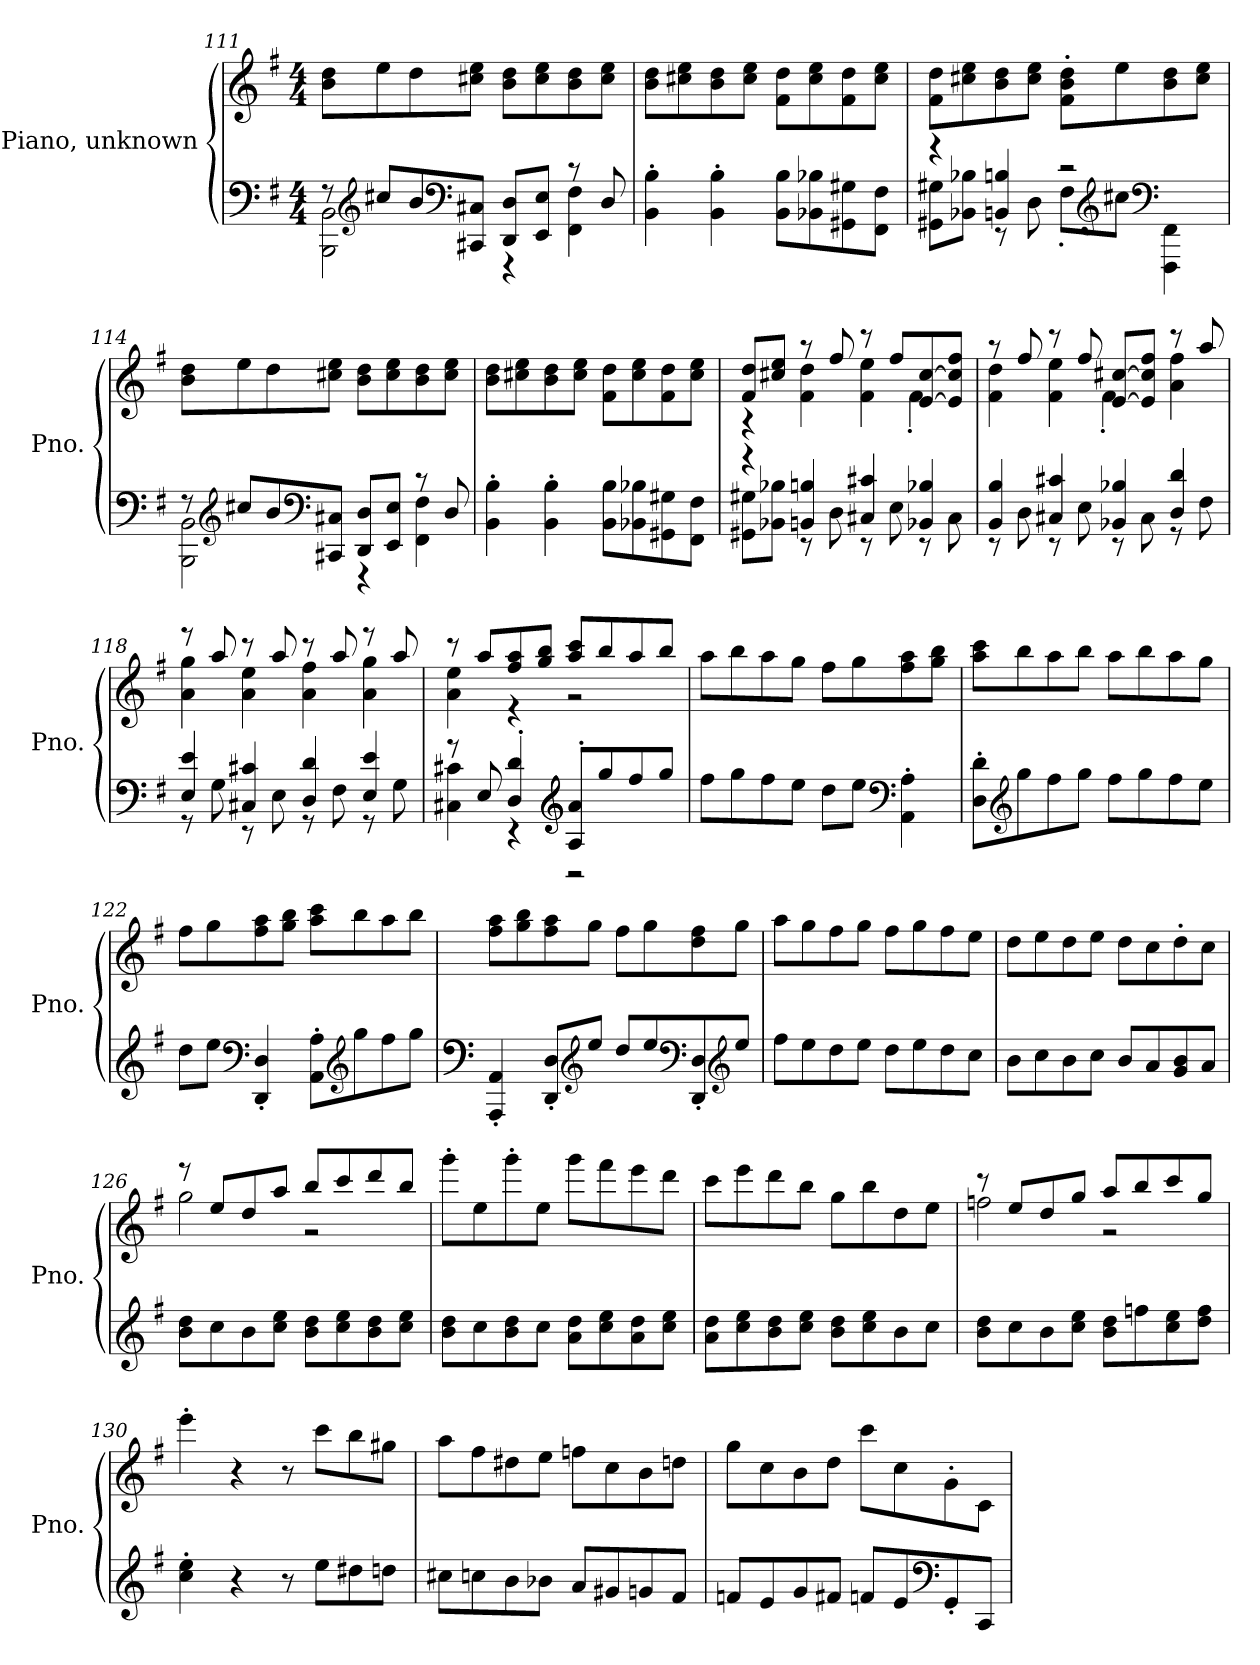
**kern	**kern
*part1	*part1
*staff2	*staff1
*I"Piano, unknown	*
*I'Pno.	*
!!LO:LB:g=z
*clefF4	*clefG2
*k[f#]	*k[f#]
*M4/4	*M4/4
=111	=111
*^	*
8r	2BBB\ 2BB\	8b\ 8dd\L
*clefG2	*	*
8cc#X/L	.	8ee\
8b/	.	8dd\
*clefF4	*	*
8CC#X/ 8C#X/J	.	8cc#X\ 8ee\J
8DD/ 8D/L	4r	8b\ 8dd\L
8EE/ 8E/J	.	8cc#\ 8ee\
8r	4FF#\ 4F#\	8b\ 8dd\
8D/	.	8cc#\ 8ee\J
*v	*v	*
=112	=112
4BB\' 4B\'	8b\ 8dd\L
.	8cc#X\ 8ee\
4BB\' 4B\'	8b\ 8dd\
.	8cc#\ 8ee\J
8BB\ 8B\L	8f#\ 8dd\L
8BB-X\ 8B-X\	8cc#\ 8ee\
8GG#X\ 8G#X\	8f#\ 8dd\
8FF#\ 8F#\J	8cc#\ 8ee\J
=113	=113
*^	*
4r	8GG#X\ 8G#X\L	8f#\ 8dd\L
.	8BB-X\ 8B-X\J	8cc#X\ 8ee\
4BBn/ 4Bn/	8r	8b\ 8dd\
.	8D\	8cc#\ 8ee\J
2r	8F#'\L	8f#\' 8b\' 8dd\'L
*clefG2	*	*
.	8cc#X\J	8ee\
*clefF4	*	*
.	4FFF#\ 4FF#\	8b\ 8dd\
.	.	8cc#\ 8ee\J
!!LO:LB:g=z
=114	=114	=114
8r	2BBB\ 2BB\	8b\ 8dd\L
*clefG2	*	*
8cc#X/L	.	8ee\
8b/	.	8dd\
*clefF4	*	*
8CC#X/ 8C#X/J	.	8cc#X\ 8ee\J
8DD/ 8D/L	4r	8b\ 8dd\L
8EE/ 8E/J	.	8cc#\ 8ee\
8r	4FF#\ 4F#\	8b\ 8dd\
8D/	.	8cc#\ 8ee\J
*v	*v	*
=115	=115
4BB\' 4B\'	8b\ 8dd\L
.	8cc#X\ 8ee\
4BB\' 4B\'	8b\ 8dd\
.	8cc#\ 8ee\J
8BB\ 8B\L	8f#\ 8dd\L
8BB-X\ 8B-X\	8cc#\ 8ee\
8GG#X\ 8G#X\	8f#\ 8dd\
8FF#\ 8F#\J	8cc#\ 8ee\J
=116	=116
*^	*^
4r	8GG#X\ 8G#X\L	8f#/ 8dd/L	4r
.	8BB-X\ 8B-X\J	8cc#X/ 8ee/J	.
4BBn/ 4Bn/	8r	8r	4f#\ 4dd\
.	8D\	8ff#/	.
4C#X/ 4c#X/	8r	8r	4f#\ 4ee\
.	8E\	8ff#/L	.
4BB-X/ 4B-X/	8r	[8e/ [8cc#/	4f#'\
.	8C#\	8e/] 8cc#/] 8ff#/J	.
!!LO:LB:g=z	!!
=117	=117	=117	=117
4BB/ 4B/	8r	8r	4f#\ 4dd\
.	8D\	8ff#/	.
4C#X/ 4c#X/	8r	8r	4f#\ 4ee\
.	8E\	8ff#/	.
4BB-X/ 4B-X/	8r	[8e/ [8cc#X/L	4f#'\
.	8C#\	8e/] 8cc#/] 8ff#/J	.
4D/ 4d/	8r	8r	4a\ 4ff#\
.	8F#\	8aa/	.
=118	=118	=118	=118
4E/ 4e/	8r	8r	4a\ 4gg\
.	8G\	8aa/	.
4C#X/ 4c#X/	8r	8r	4a\ 4ee\
.	8E\	8aa/	.
4D/ 4d/	8r	8r	4a\ 4ff#\
.	8F#\	8aa/	.
4E/ 4e/	8r	8r	4a\ 4gg\
.	8G\	8aa/	.
=119	=119	=119	=119
8r	4C#X\ 4c#X\	8r	4a\ 4ee\
8E/	.	8aa/L	.
4D/' 4d/'	4r	8ff#/ 8aa/	4r
.	.	8gg/ 8bb/J	.
*clefG2	*	*	*
8A/' 8a/'L	2r	8aa/ 8ccc/L	2r
8gg/	.	8bb/	.
8ff#/	.	8aa/	.
8gg/J	.	8bb/J	.
*v	*v	*	*
*	*v	*v
!!LO:LB:g=z
=120	=120
8ff#\L	8aa\L
8gg\	8bb\
8ff#\	8aa\
8ee\J	8gg\J
8dd\L	8ff#\L
8ee\J	8gg\
*clefF4	*
4AA\' 4A\'	8ff#\ 8aa\
.	8gg\ 8bb\J
=121	=121
8D\' 8d\'L	8aa\ 8ccc\L
*clefG2	*
8gg\	8bb\
8ff#\	8aa\
8gg\J	8bb\J
8ff#\L	8aa\L
8gg\	8bb\
8ff#\	8aa\
8ee\J	8gg\J
=122	=122
8dd\L	8ff#\L
8ee\J	8gg\
*clefF4	*
4DD/' 4D/'	8ff#\ 8aa\
.	8gg\ 8bb\J
8AA\' 8A\'L	8aa\ 8ccc\L
*clefG2	*
8gg\	8bb\
8ff#\	8aa\
8gg\J	8bb\J
!!LO:LB:g=z
=123	=123
*clefF4	*
4AAA/' 4AA/'	8ff#\ 8aa\L
.	8gg\ 8bb\
8DD/' 8D/'L	8ff#\ 8aa\
*clefG2	*
8ee/J	8gg\J
8dd/L	8ff#\L
8ee/	8gg\
*clefF4	*
8DD/' 8D/'	8dd\ 8ff#\
*clefG2	*
8ee/J	8gg\J
=124	=124
8ff#\L	8aa\L
8ee\	8gg\
8dd\	8ff#\
8ee\J	8gg\J
8dd\L	8ff#\L
8ee\	8gg\
8dd\	8ff#\
8cc\J	8ee\J
=125	=125
8b\L	8dd\L
8cc\	8ee\
8b\	8dd\
8cc\J	8ee\J
8b/L	8dd\L
8a/	8cc\
8g/ 8b/	8dd'\
8a/J	8cc\J
=126	=126
*	*^
8b\ 8dd\L	8r	2gg\
8cc\	8ee/L	.
8b\	8dd/	.
8cc\ 8ee\J	8aa/J	.
8b\ 8dd\L	8bb/L	2r
8cc\ 8ee\	8ccc/	.
8b\ 8dd\	8ddd/	.
8cc\ 8ee\J	8bb/J	.
*	*v	*v
!!LO:PB:g=z
=127	=127
8b\ 8dd\L	8ggg'\L
8cc\	8ee\
8b\ 8dd\	8ggg'\
8cc\J	8ee\J
8a\ 8dd\L	8ggg\L
8cc\ 8ee\	8fff#\
8a\ 8dd\	8eee\
8cc\ 8ee\J	8ddd\J
=128	=128
8a\ 8dd\L	8ccc\L
8cc\ 8ee\	8eee\
8b\ 8dd\	8ddd\
8cc\ 8ee\J	8bb\J
8b\ 8dd\L	8gg\L
8cc\ 8ee\	8bb\
8b\	8dd\
8cc\J	8ee\J
=129	=129
*	*^
8b\ 8dd\L	8r	2ffn\
8cc\	8ee/L	.
8b\	8dd/	.
8cc\ 8ee\J	8gg/J	.
8b\ 8dd\L	8aa/L	2r
8ffn\	8bb/	.
8cc\ 8ee\	8ccc/	.
8dd\ 8ff\J	8gg/J	.
*	*v	*v
=130	=130
4cc\' 4ee\'	4eee'\
4r	4r
8r	8r
8ee\L	8ccc\L
8dd#X\	8bb\
8ddn\J	8gg#X\J
!!LO:LB:g=z
=131	=131
8cc#X\L	8aa\L
8ccn\	8ff#\
8b\	8dd#X\
8b-X\J	8ee\J
8a/L	8ffn\L
8g#X/	8cc\
8gn/	8b\
8f#/J	8ddn\J
=132	=132
8fn/L	8gg\L
8e/	8cc\
8g/	8b\
8f#X/J	8dd\J
8fn/L	8ccc\L
8e/	8cc\
*clefF4	*
8GG'/	8g'\
8CC/J	8c\J
=	=
*-	*-
